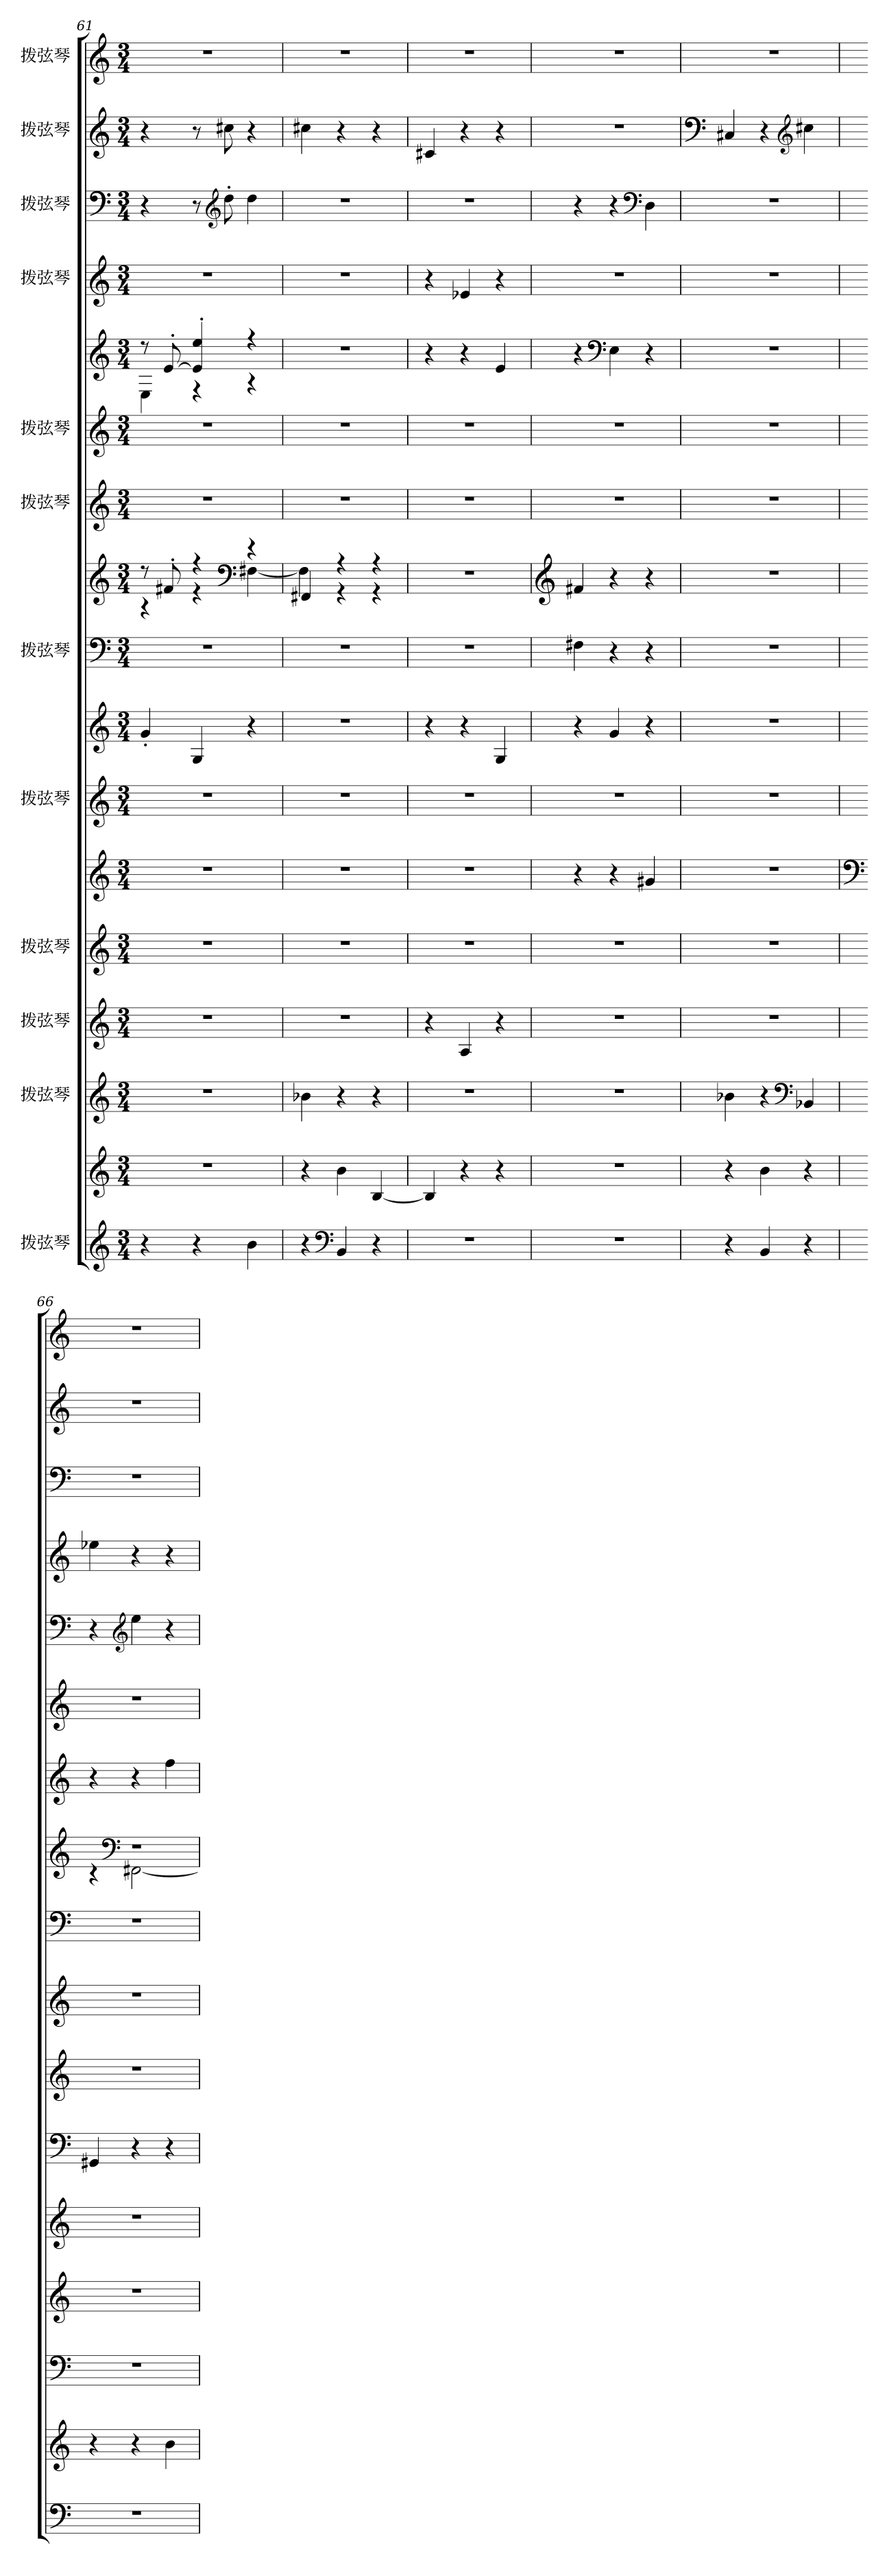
**kern	**kern	**kern	**kern	**kern	**kern	**kern	**kern	**kern	**kern	**kern	**kern	**kern	**kern	**kern	**kern	**kern
*part12	*part12	*part11	*part10	*part9	*part9	*part8	*part8	*part7	*part7	*part6	*part5	*part5	*part4	*part3	*part2	*part1
*staff17	*staff16	*staff15	*staff14	*staff13	*staff12	*staff11	*staff10	*staff9	*staff8	*staff7	*staff6	*staff5	*staff4	*staff3	*staff2	*staff1
*I"拨弦琴	*	*I"拨弦琴	*I"拨弦琴	*I"拨弦琴	*	*I"拨弦琴	*	*I"拨弦琴	*	*I"拨弦琴	*I"拨弦琴	*	*I"拨弦琴	*I"拨弦琴	*I"拨弦琴	*I"拨弦琴
!!LO:PB:g=z
*clefG2	*clefG2	*clefG2	*clefG2	*clefG2	*clefG2	*clefG2	*clefG2	*clefF4	*clefG2	*clefG2	*clefG2	*clefG2	*clefG2	*clefF4	*clefG2	*clefG2
*k[]	*k[]	*k[]	*k[]	*k[]	*k[]	*k[]	*k[]	*k[]	*k[]	*k[]	*k[]	*k[]	*k[]	*k[]	*k[]	*k[]
*M3/4	*M3/4	*M3/4	*M3/4	*M3/4	*M3/4	*M3/4	*M3/4	*M3/4	*M3/4	*M3/4	*M3/4	*M3/4	*M3/4	*M3/4	*M3/4	*M3/4
=61	=61	=61	=61	=61	=61	=61	=61	=61	=61	=61	=61	=61	=61	=61	=61	=61
*	*	*	*	*	*	*	*	*	*^	*	*	*^	*	*	*	*
4r	2.r	2.r	2.r	2.r	2.r	2.r	4g'/	2.r	8r	4r	2.r	2.r	8r	4E\	2.r	4r	4r	2.r
.	.	.	.	.	.	.	.	.	8f#X'/	.	.	.	[8e'/	.	.	.	.	.
4r	.	.	.	.	.	.	4G/	.	4r	4r	.	.	4e/]' 4ee/'	4r	.	8r	8r	.
*	*	*	*	*	*	*	*	*	*	*	*	*	*	*	*	*clefG2	*	*
.	.	.	.	.	.	.	.	.	.	.	.	.	.	.	.	8dd'\	8cc#X\	.
*	*	*	*	*	*	*	*	*	*clefF4	*	*	*	*	*	*	*	*	*
4b\	.	.	.	.	.	.	4r	.	4r	[4F#X\	.	.	4r	4r	.	4dd\	4r	.
*	*	*	*	*	*	*	*	*	*	*	*	*	*v	*v	*	*	*	*
=62	=62	=62	=62	=62	=62	=62	=62	=62	=62	=62	=62	=62	=62	=62	=62	=62	=62
4r	4r	4b-X\	2.r	2.r	2.r	2.r	2.r	2.r	4FF#X/	4F#\]	2.r	2.r	2.r	2.r	2.r	4cc#X\	2.r
*clefF4	*	*	*	*	*	*	*	*	*	*	*	*	*	*	*	*	*
4BB/	4b\	4r	.	.	.	.	.	.	4r	4r	.	.	.	.	.	4r	.
4r	[4B/	4r	.	.	.	.	.	.	4r	4r	.	.	.	.	.	4r	.
*	*	*	*	*	*	*	*	*	*v	*v	*	*	*	*	*	*	*
=63	=63	=63	=63	=63	=63	=63	=63	=63	=63	=63	=63	=63	=63	=63	=63	=63
2.r	4B/]	2.r	4r	2.r	2.r	2.r	4r	2.r	2.r	2.r	2.r	4r	4r	2.r	4c#X/	2.r
.	4r	.	4A/	.	.	.	4r	.	.	.	.	4r	4e-X/	.	4r	.
.	4r	.	4r	.	.	.	4G/	.	.	.	.	4e/	4r	.	4r	.
=64	=64	=64	=64	=64	=64	=64	=64	=64	=64	=64	=64	=64	=64	=64	=64	=64
*	*	*	*	*	*	*	*	*	*clefG2	*	*	*	*	*	*	*
2.r	2.r	2.r	2.r	2.r	4r	2.r	4r	4F#X\	4f#X/	2.r	2.r	4r	2.r	4r	2.r	2.r
*	*	*	*	*	*	*	*	*	*	*	*	*clefF4	*	*	*	*
.	.	.	.	.	4r	.	4g/	4r	4r	.	.	4E\	.	4r	.	.
*	*	*	*	*	*	*	*	*	*	*	*	*	*	*clefF4	*	*
.	.	.	.	.	4g#X/	.	4r	4r	4r	.	.	4r	.	4D\	.	.
=65	=65	=65	=65	=65	=65	=65	=65	=65	=65	=65	=65	=65	=65	=65	=65	=65
*	*	*	*	*	*	*	*	*	*	*	*	*	*	*	*clefF4	*
4r	4r	4b-X\	2.r	2.r	2.r	2.r	2.r	2.r	2.r	2.r	2.r	2.r	2.r	2.r	4C#X/	2.r
4BB/	4b\	4r	.	.	.	.	.	.	.	.	.	.	.	.	4r	.
*	*	*clefF4	*	*	*	*	*	*	*	*	*	*	*	*	*clefG2	*
4r	4r	4BB-X/	.	.	.	.	.	.	.	.	.	.	.	.	4cc#X\	.
!!LO:PB:g=z
=66	=66	=66	=66	=66	=66	=66	=66	=66	=66	=66	=66	=66	=66	=66	=66	=66
*	*	*	*	*	*clefF4	*	*	*	*	*	*	*	*	*	*	*
*	*	*	*	*	*	*	*	*	*^	*	*	*	*	*	*	*
2.r	4r	2.r	2.r	2.r	4GG#X/	2.r	2.r	2.r	2.r	4r	4r	2.r	4r	4ee-X\	2.r	2.r	2.r
*	*	*	*	*	*	*	*	*	*clefF4	*	*	*	*clefG2	*	*	*	*
.	4r	.	.	.	4r	.	.	.	.	[2FF#X\	4r	.	4ee\	4r	.	.	.
.	4b\	.	.	.	4r	.	.	.	.	.	4ff\	.	4r	4r	.	.	.
*	*	*	*	*	*	*	*	*	*v	*v	*	*	*	*	*	*	*
=	=	=	=	=	=	=	=	=	=	=	=	=	=	=	=	=
*-	*-	*-	*-	*-	*-	*-	*-	*-	*-	*-	*-	*-	*-	*-	*-	*-
